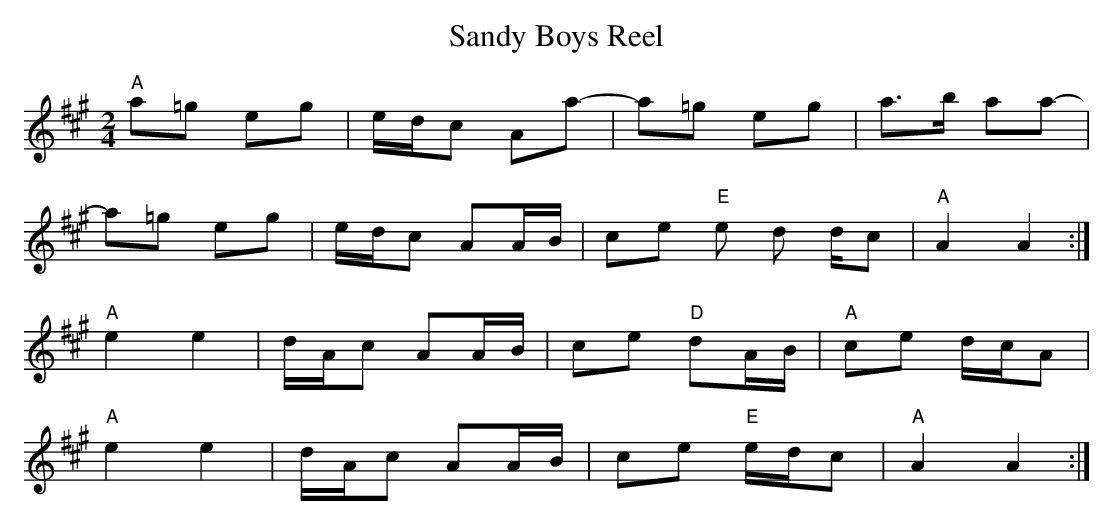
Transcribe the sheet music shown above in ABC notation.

X:1
T:Sandy Boys Reel
M:2/4
L:1/8
K:A
"A"a=g eg|e/d/c Aa-|a=g eg|a>b aa-|!
a=g eg|e/d/c AA/B/|ce "E"e 19d /d/c|"A"A2A2:|]!
"A"e2 e2|d/A/c AA/B/|ce "D"dA/B/|"A"ce d/c/A|!
"A"e2 e2|d/A/c AA/B/|ce "E"e/d/c|"A"A2 A2:|]!
